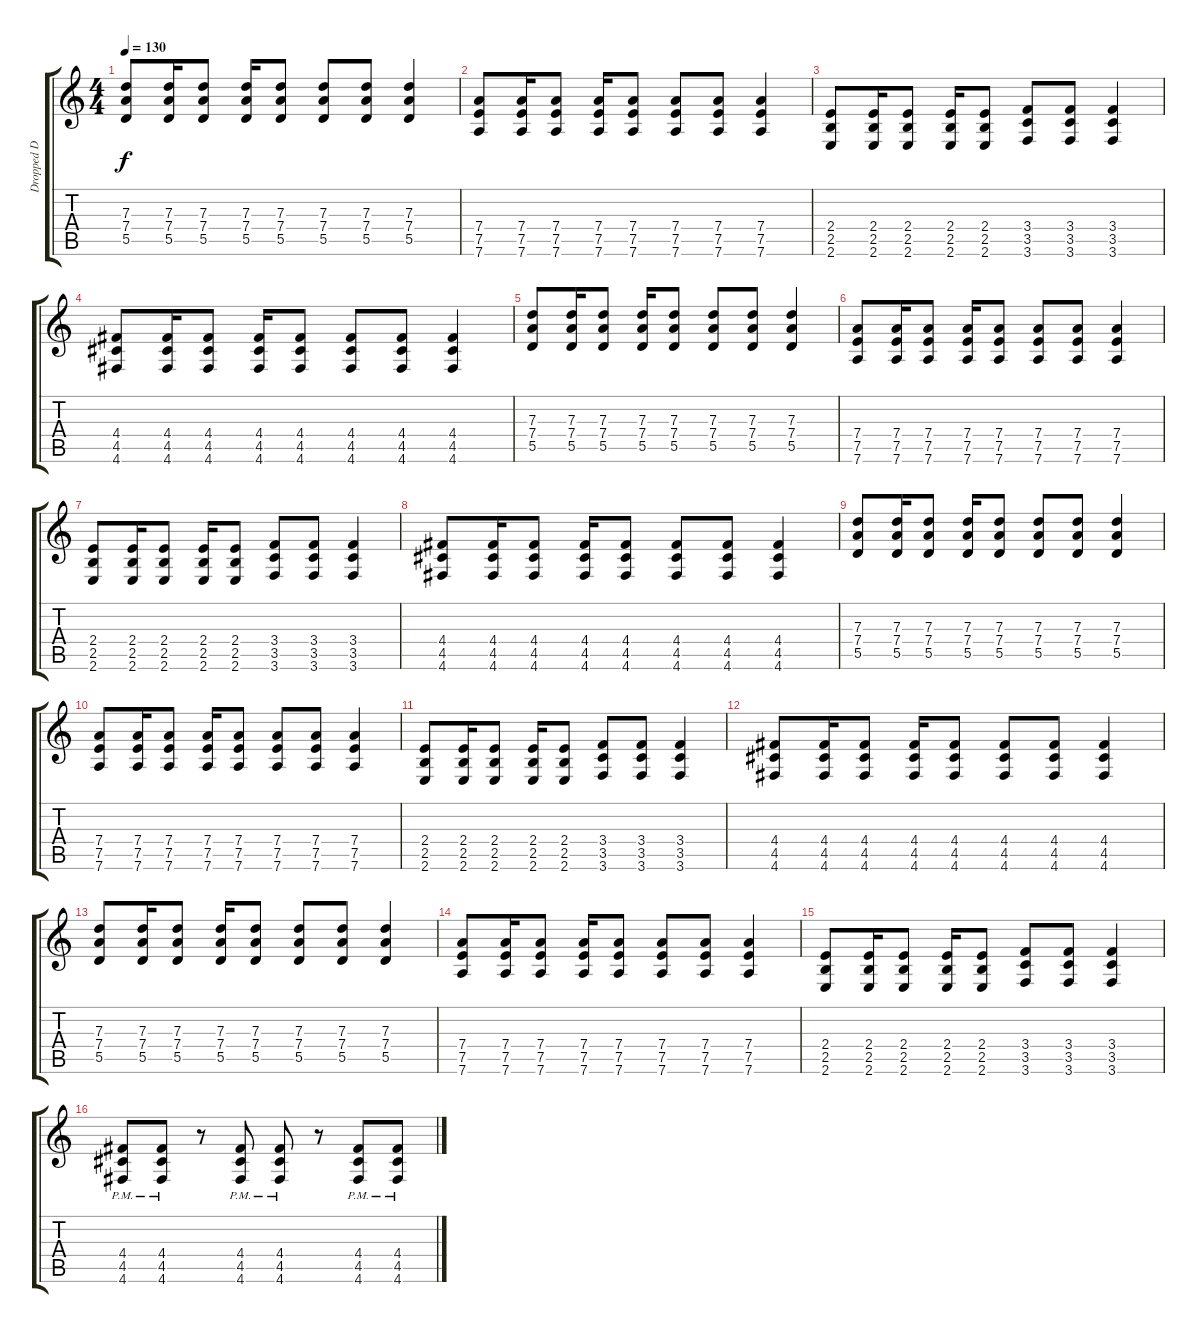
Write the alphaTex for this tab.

\track ("Dropped D version" "Dropped D ") {instrument distortionguitar}
\staff {score tabs}
\tuning (E4 B3 G3 D3 A2 D2) {hide}
\ts (4 4)
\tempo 130
\clef g2
\ks c
(7.3 7.4 5.5).8{dy f} (7.3 7.4 5.5).16 (7.3 7.4 5.5).8 (7.3 7.4 5.5).16 (7.3 7.4 5.5).8 (7.3 7.4 5.5).8 (7.3 7.4 5.5).8 (7.3 7.4 5.5).4 |
(7.4 7.5 7.6).8 (7.4 7.5 7.6).16 (7.4 7.5 7.6).8 (7.4 7.5 7.6).16 (7.4 7.5 7.6).8 (7.4 7.5 7.6).8 (7.4 7.5 7.6).8 (7.4 7.5 7.6).4 |
(2.4 2.5 2.6).8 (2.4 2.5 2.6).16 (2.4 2.5 2.6).8 (2.4 2.5 2.6).16 (2.4 2.5 2.6).8 (3.4 3.5 3.6).8 (3.4 3.5 3.6).8 (3.4 3.5 3.6).4 |
(4.4 4.5 4.6).8 (4.4 4.5 4.6).16 (4.4 4.5 4.6).8 (4.4 4.5 4.6).16 (4.4 4.5 4.6).8 (4.4 4.5 4.6).8 (4.4 4.5 4.6).8 (4.4 4.5 4.6).4 |
(7.3 7.4 5.5).8 (7.3 7.4 5.5).16 (7.3 7.4 5.5).8 (7.3 7.4 5.5).16 (7.3 7.4 5.5).8 (7.3 7.4 5.5).8 (7.3 7.4 5.5).8 (7.3 7.4 5.5).4 |
(7.4 7.5 7.6).8 (7.4 7.5 7.6).16 (7.4 7.5 7.6).8 (7.4 7.5 7.6).16 (7.4 7.5 7.6).8 (7.4 7.5 7.6).8 (7.4 7.5 7.6).8 (7.4 7.5 7.6).4 |
(2.4 2.5 2.6).8 (2.4 2.5 2.6).16 (2.4 2.5 2.6).8 (2.4 2.5 2.6).16 (2.4 2.5 2.6).8 (3.4 3.5 3.6).8 (3.4 3.5 3.6).8 (3.4 3.5 3.6).4 |
(4.4 4.5 4.6).8 (4.4 4.5 4.6).16 (4.4 4.5 4.6).8 (4.4 4.5 4.6).16 (4.4 4.5 4.6).8 (4.4 4.5 4.6).8 (4.4 4.5 4.6).8 (4.4 4.5 4.6).4 |
(7.3 7.4 5.5).8 (7.3 7.4 5.5).16 (7.3 7.4 5.5).8 (7.3 7.4 5.5).16 (7.3 7.4 5.5).8 (7.3 7.4 5.5).8 (7.3 7.4 5.5).8 (7.3 7.4 5.5).4 |
(7.4 7.5 7.6).8 (7.4 7.5 7.6).16 (7.4 7.5 7.6).8 (7.4 7.5 7.6).16 (7.4 7.5 7.6).8 (7.4 7.5 7.6).8 (7.4 7.5 7.6).8 (7.4 7.5 7.6).4 |
(2.4 2.5 2.6).8 (2.4 2.5 2.6).16 (2.4 2.5 2.6).8 (2.4 2.5 2.6).16 (2.4 2.5 2.6).8 (3.4 3.5 3.6).8 (3.4 3.5 3.6).8 (3.4 3.5 3.6).4 |
(4.4 4.5 4.6).8 (4.4 4.5 4.6).16 (4.4 4.5 4.6).8 (4.4 4.5 4.6).16 (4.4 4.5 4.6).8 (4.4 4.5 4.6).8 (4.4 4.5 4.6).8 (4.4 4.5 4.6).4 |
(7.3 7.4 5.5).8 (7.3 7.4 5.5).16 (7.3 7.4 5.5).8 (7.3 7.4 5.5).16 (7.3 7.4 5.5).8 (7.3 7.4 5.5).8 (7.3 7.4 5.5).8 (7.3 7.4 5.5).4 |
(7.4 7.5 7.6).8 (7.4 7.5 7.6).16 (7.4 7.5 7.6).8 (7.4 7.5 7.6).16 (7.4 7.5 7.6).8 (7.4 7.5 7.6).8 (7.4 7.5 7.6).8 (7.4 7.5 7.6).4 |
(2.4 2.5 2.6).8 (2.4 2.5 2.6).16 (2.4 2.5 2.6).8 (2.4 2.5 2.6).16 (2.4 2.5 2.6).8 (3.4 3.5 3.6).8 (3.4 3.5 3.6).8 (3.4 3.5 3.6).4 |
(4.4{pm} 4.5{pm} 4.6{pm}).8 (4.4{pm} 4.5{pm} 4.6{pm}).8 r.8 (4.4{pm} 4.5{pm} 4.6{pm}).8 (4.4{pm} 4.5{pm} 4.6{pm}).8 r.8 (4.4{pm} 4.5{pm} 4.6{pm}).8 (4.4{pm} 4.5{pm} 4.6{pm}).8
